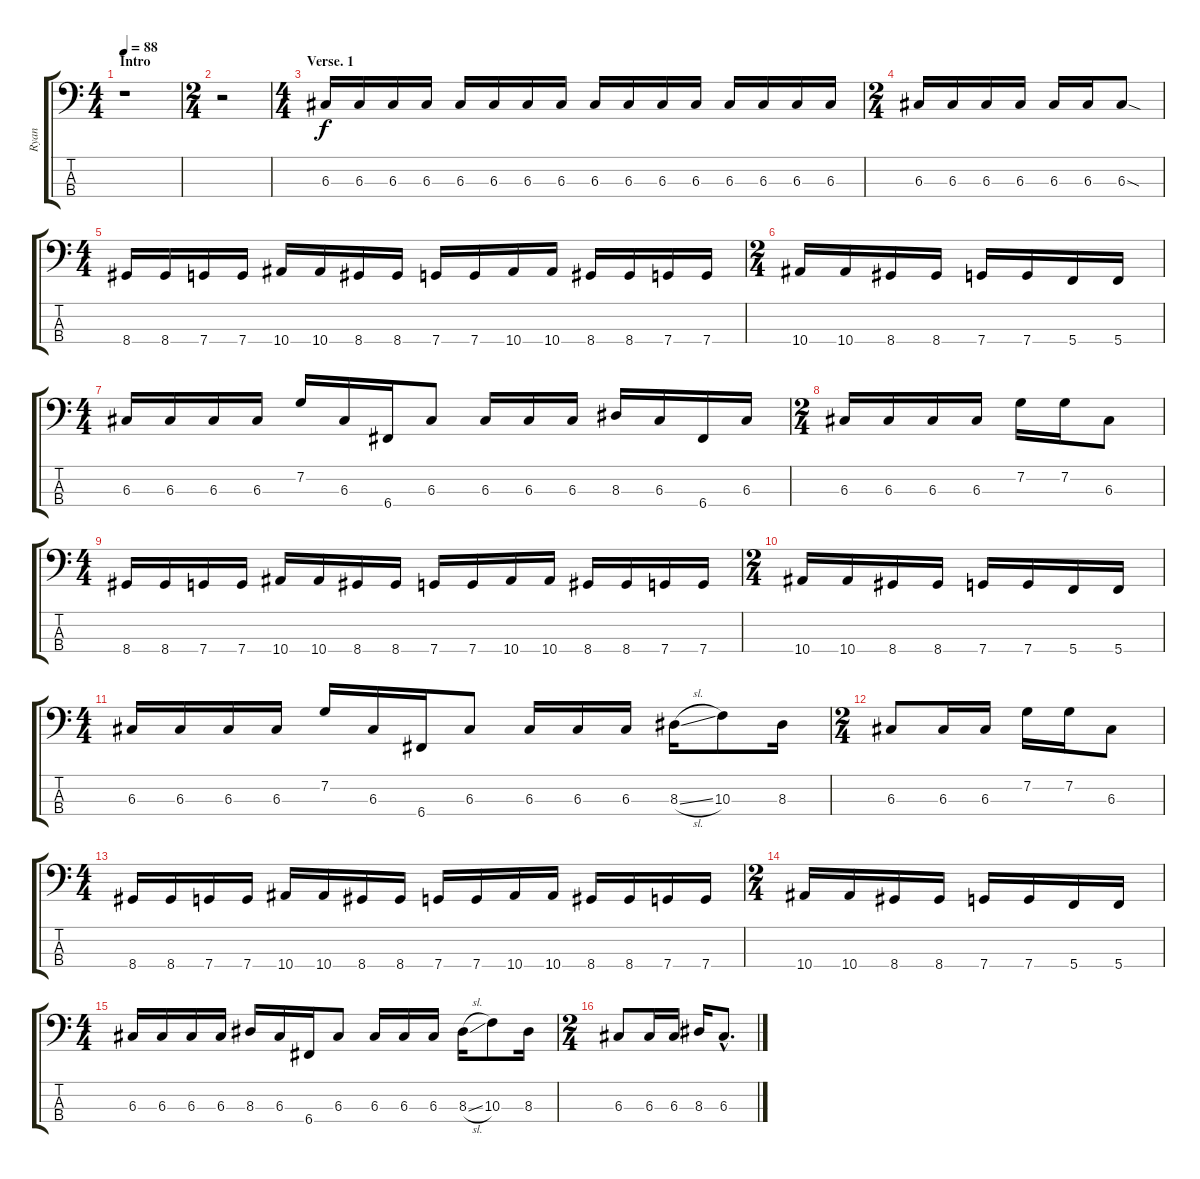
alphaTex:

\track ("Ryan" "Ryan") {instrument electricbassfinger}
\staff {score tabs}
\tuning (F2 C2 G1 C1) {hide}
\ts (4 4)
\section ("" "Intro")
\tempo 88
\clef f4
\ks c
r.1{dy f instrument electricbassfinger} |
\ts (2 4)
r.2 |
\ts (4 4)
\section ("" "Verse. 1")
6.3.16 6.3.16 6.3.16 6.3.16 6.3.16 6.3.16 6.3.16 6.3.16 6.3.16 6.3.16 6.3.16 6.3.16 6.3.16 6.3.16 6.3.16 6.3.16 |
\ts (2 4)
6.3.16 6.3.16 6.3.16 6.3.16 6.3.16 6.3.16 6.3{sod}.8 |
\ts (4 4)
8.4.16 8.4.16 7.4.16 7.4.16 10.4.16 10.4.16 8.4.16 8.4.16 7.4.16 7.4.16 10.4.16 10.4.16 8.4.16 8.4.16 7.4.16 7.4.16 |
\ts (2 4)
10.4.16 10.4.16 8.4.16 8.4.16 7.4.16 7.4.16 5.4.16 5.4.16 |
\ts (4 4)
6.3.16 6.3.16 6.3.16 6.3.16 7.2.16 6.3.16 6.4.16 6.3.8 6.3.16 6.3.16 6.3.16 8.3.16 6.3.16 6.4.16 6.3.16 |
\ts (2 4)
6.3.16 6.3.16 6.3.16 6.3.16 7.2.16 7.2.16 6.3.8 |
\ts (4 4)
8.4.16 8.4.16 7.4.16 7.4.16 10.4.16 10.4.16 8.4.16 8.4.16 7.4.16 7.4.16 10.4.16 10.4.16 8.4.16 8.4.16 7.4.16 7.4.16 |
\ts (2 4)
10.4.16 10.4.16 8.4.16 8.4.16 7.4.16 7.4.16 5.4.16 5.4.16 |
\ts (4 4)
6.3.16 6.3.16 6.3.16 6.3.16 7.2.16 6.3.16 6.4.16 6.3.8 6.3.16 6.3.16 6.3.16 8.3{sl}.16 10.3.8 8.3.16 |
\ts (2 4)
6.3.8 6.3.16 6.3.16 7.2.16 7.2.16 6.3.8 |
\ts (4 4)
8.4.16 8.4.16 7.4.16 7.4.16 10.4.16 10.4.16 8.4.16 8.4.16 7.4.16 7.4.16 10.4.16 10.4.16 8.4.16 8.4.16 7.4.16 7.4.16 |
\ts (2 4)
10.4.16 10.4.16 8.4.16 8.4.16 7.4.16 7.4.16 5.4.16 5.4.16 |
\ts (4 4)
6.3.16 6.3.16 6.3.16 6.3.16 8.3.16 6.3.16 6.4.16 6.3.8 6.3.16 6.3.16 6.3.16 8.3{sl}.16 10.3.8 8.3.16 |
\ts (2 4)
6.3.8 6.3.16 6.3.16 8.3.16 6.3{hac}.8{d}
